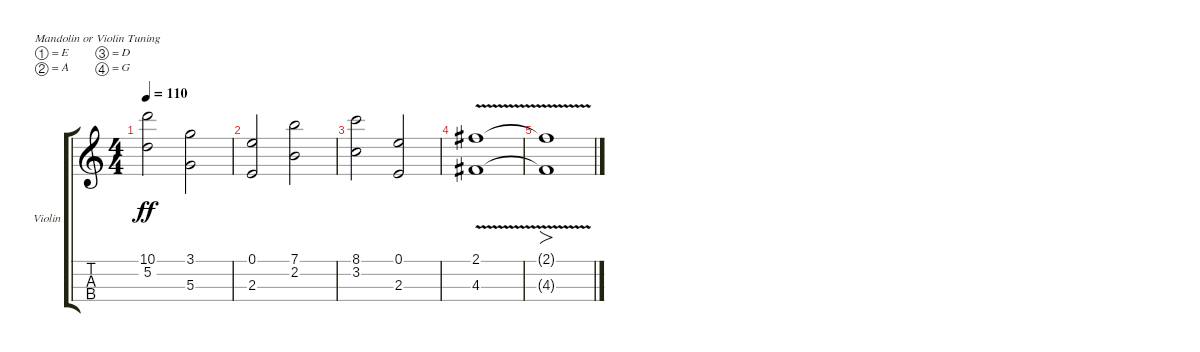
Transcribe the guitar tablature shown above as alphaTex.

\bracketExtendMode groupsimilarinstruments
\firstSystemTrackNameOrientation horizontal
\otherSystemsTrackNameOrientation horizontal
\track ("Violin" "Violin") {instrument violin}
\staff {score tabs}
\tuning (E5 A4 D4 G3)
\ts (4 4)
\tempo 110
\clef g2
\ks c
(5.2 10.1).2{dy ff} (5.3 3.1).2 |
(2.3 0.1).2 (2.2 7.1).2 |
(3.2 8.1).2 (2.3 0.1).2 |
(4.3{v} 2.1).1 |
(4.3{v t} 2.1{t}).1{fo}
